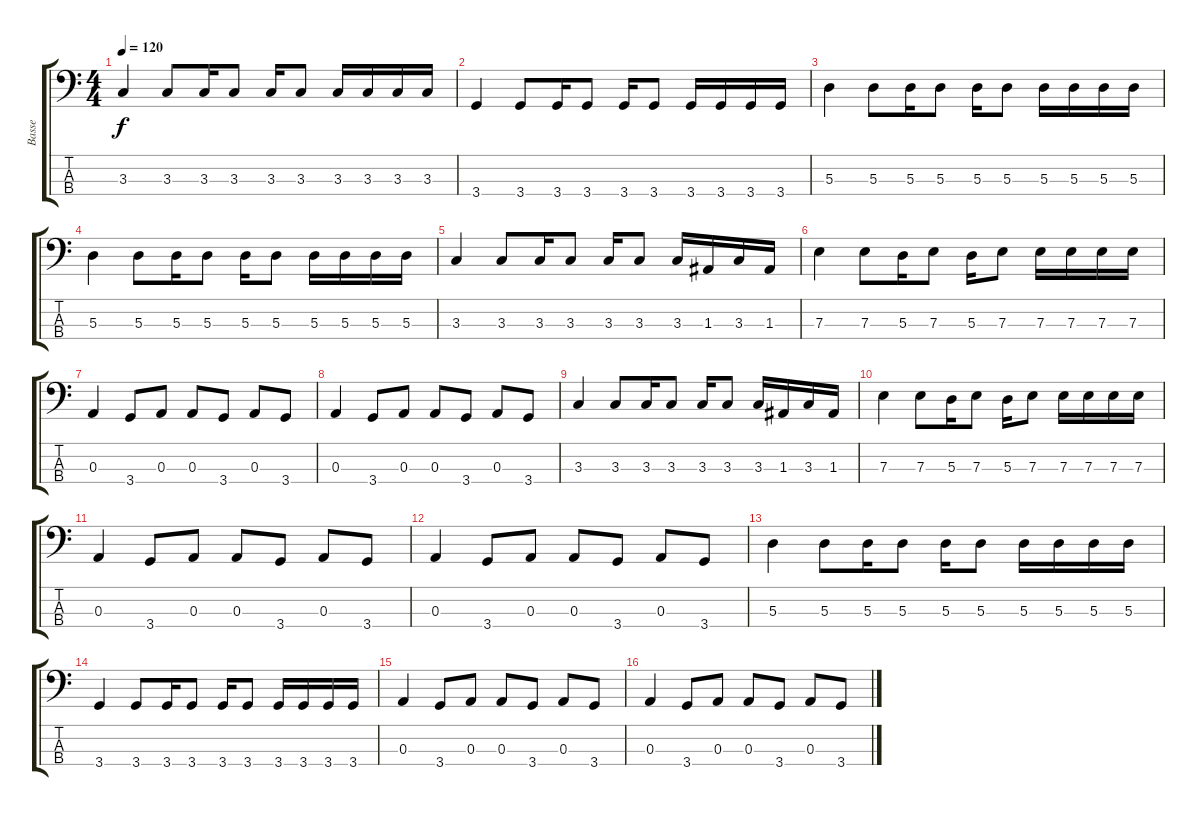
\track ("Basse" "Basse") {instrument electricbassfinger}
\staff {score tabs}
\tuning (G2 D2 A1 E1) {hide}
\ts (4 4)
\tempo 120
\clef f4
\ks c
3.3.4{dy f} 3.3.8 3.3.16 3.3.8 3.3.16 3.3.8 3.3.16 3.3.16 3.3.16 3.3.16 |
3.4.4 3.4.8 3.4.16 3.4.8 3.4.16 3.4.8 3.4.16 3.4.16 3.4.16 3.4.16 |
5.3.4 5.3.8 5.3.16 5.3.8 5.3.16 5.3.8 5.3.16 5.3.16 5.3.16 5.3.16 |
5.3.4 5.3.8 5.3.16 5.3.8 5.3.16 5.3.8 5.3.16 5.3.16 5.3.16 5.3.16 |
3.3.4 3.3.8 3.3.16 3.3.8 3.3.16 3.3.8 3.3.16 1.3.16 3.3.16 1.3.16 |
7.3.4 7.3.8 5.3.16 7.3.8 5.3.16 7.3.8 7.3.16 7.3.16 7.3.16 7.3.16 |
0.3.4 3.4.8 0.3.8 0.3.8 3.4.8 0.3.8 3.4.8 |
0.3.4 3.4.8 0.3.8 0.3.8 3.4.8 0.3.8 3.4.8 |
3.3.4 3.3.8 3.3.16 3.3.8 3.3.16 3.3.8 3.3.16 1.3.16 3.3.16 1.3.16 |
7.3.4 7.3.8 5.3.16 7.3.8 5.3.16 7.3.8 7.3.16 7.3.16 7.3.16 7.3.16 |
0.3.4 3.4.8 0.3.8 0.3.8 3.4.8 0.3.8 3.4.8 |
0.3.4 3.4.8 0.3.8 0.3.8 3.4.8 0.3.8 3.4.8 |
5.3.4 5.3.8 5.3.16 5.3.8 5.3.16 5.3.8 5.3.16 5.3.16 5.3.16 5.3.16 |
3.4.4 3.4.8 3.4.16 3.4.8 3.4.16 3.4.8 3.4.16 3.4.16 3.4.16 3.4.16 |
0.3.4 3.4.8 0.3.8 0.3.8 3.4.8 0.3.8 3.4.8 |
0.3.4 3.4.8 0.3.8 0.3.8 3.4.8 0.3.8 3.4.8
